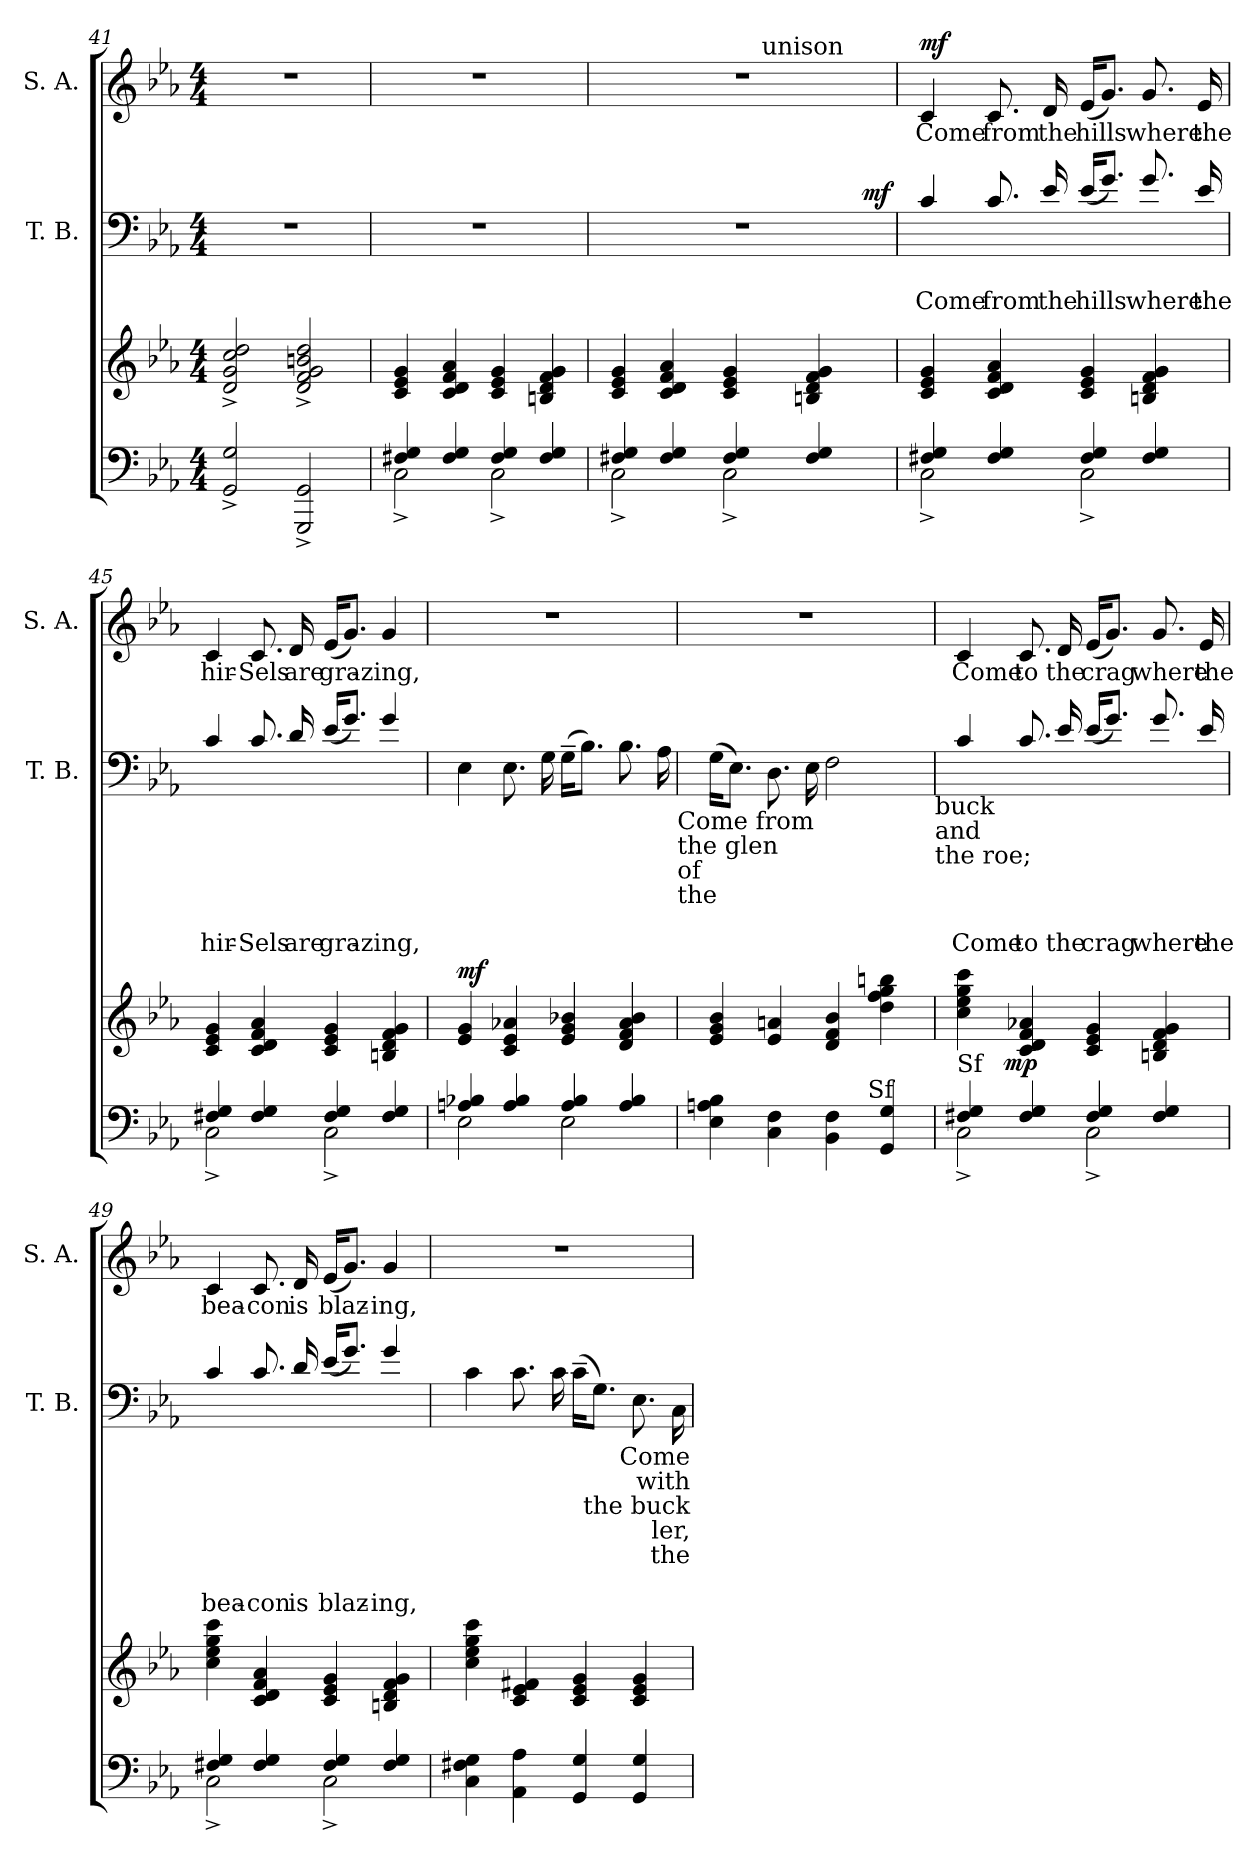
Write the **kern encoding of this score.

**kern	**dynam	**kern	**dynam	**kern	**text	**text	**dynam	**kern	**text	**dynam
*part4	*part4	*part3	*part3	*part2	*part2	*part2	*part2	*part1	*part1	*part1
*staff4	*staff4	*staff3	*staff3	*staff2	*staff2	*staff2	*staff2	*staff1	*staff1	*staff1
*	*	*	*	*I"T. B.	*	*	*	*I"S. A.	*	*
*	*	*	*	*I'T. B.	*	*	*	*I'S. A.	*	*
*clefF4	*	*clefG2	*	*clefF4	*	*	*	*clefG2	*	*
*k[b-e-a-]	*	*k[b-e-a-]	*	*k[b-e-a-]	*	*	*	*k[b-e-a-]	*	*
*E-:	*	*E-:	*	*E-:	*	*	*	*E-:	*	*
*M4/4	*	*M4/4	*	*M4/4	*	*	*	*M4/4	*	*
=41	=41	=41	=41	=41	=41	=41	=41	=41	=41	=41
2GG/^< 2G/^<	.	2d/^< 2g/^< 2cc/^< 2dd/^<	.	1r	.	.	.	1r	.	.
2GGG/^< 2GG/^<	.	2d/^< 2f/^< 2g/^< 2bn/^< 2dd/^<	.	.	.	.	.	.	.	.
!!LO:LB:g=z
=42	=42	=42	=42	=42	=42	=42	=42	=42	=42	=42
*^	*	*	*	*	*	*	*	*	*	*
4F#X/ 4G/	2C^<\	.	4c/ 4e-/ 4g/	.	1r	.	.	.	1r	.	.
4F#/ 4G/	.	.	4c/ 4d/ 4f/ 4a-/	.	.	.	.	.	.	.	.
4F#/ 4G/	2C^<\	.	4c/ 4e-/ 4g/	.	.	.	.	.	.	.	.
4F#/ 4G/	.	.	4Bn/ 4d/ 4f/ 4g/	.	.	.	.	.	.	.	.
=43	=43	=43	=43	=43	=43	=43	=43	=43	=43	=43	=43
*	*	*	*	*	*^	*	*	*	*^	*	*
4F#X/ 4G/	2C^<\	.	4c/ 4e-/ 4g/	.	1r	3%2ryy	.	.	.	1r	3ryy	.	.
4F#/ 4G/	.	.	4c/ 4d/ 4f/ 4a-/	.	.	.	.	.	.	.	.	.	.
.	.	.	.	.	.	.	.	.	.	.	6ryy	.	.
4F#/ 4G/	2C^<\	.	4c/ 4e-/ 4g/	.	.	.	.	.	.	.	12ryy	.	.
.	.	.	.	.	.	.	.	.	.	.	48.ryy	.	.
!	!	!	!	!	!	!	!	!	!	!	!LO:TX:a:t=unison	!	!
.	.	.	.	.	.	.	.	.	.	.	3ryy	.	.
.	.	.	.	.	.	6ryy	.	.	.	.	.	.	.
4F#/ 4G/	.	.	4Bn/ 4d/ 4f/ 4g/	.	.	.	.	.	.	.	.	.	.
.	.	.	.	.	.	12ryy	.	.	.	.	.	.	.
.	.	.	.	.	.	96ryy	.	.	.	.	.	.	.
!	!	!	!	!	!	!	!	!	!LO:DY:a	!	!	!	!
.	.	.	.	.	.	24..ryy	.	.	mf	.	.	.	.
.	.	.	.	.	.	.	.	.	.	.	24ryy	.	.
.	.	.	.	.	.	.	.	.	.	.	96ryy	.	.
=44	=44	=44	=44	=44	=44	=44	=44	=44	=44	=44	=44	=44	=44
!	!	!	!	!	!	!	!	!LO:LY:a	!	!	!	!LO:LY:b	!LO:DY:a
*	*	*	*	*	*v	*v	*	*	*	*	*	*	*
*	*	*	*	*	*	*	*	*	*v	*v	*	*
4F#X/ 4G/	2C^<\	.	4c/ 4e-/ 4g/	.	4c/	.	Come	.	4c/	Come	mf
!	!	!	!	!	!	!	!LO:LY:a	!	!	!LO:LY:b	!
4F#/ 4G/	.	.	4c/ 4d/ 4f/ 4a-/	.	8.c/	.	from	.	8.c/	from	.
!	!	!	!	!	!	!	!LO:LY:a	!	!	!LO:LY:b	!
.	.	.	.	.	16e-/	.	the	.	16d/	the	.
!	!	!	!	!	!	!	!LO:LY:a	!	!	!LO:LY:b	!
4F#/ 4G/	2C^<\	.	4c/ 4e-/ 4g/	.	(<16e-/KL	.	hills	.	(<16e-/KL	hills	.
.	.	.	.	.	8.g/J)	.	.	.	8.g/J)	.	.
!	!	!	!	!	!	!	!LO:LY:a	!	!	!LO:LY:b	!
4F#/ 4G/	.	.	4Bn/ 4d/ 4f/ 4g/	.	8.g/	.	where	.	8.g/	where	.
!	!	!	!	!	!	!	!LO:LY:a	!	!	!LO:LY:b	!
.	.	.	.	.	16e-/	.	the	.	16e-/	the	.
=45	=45	=45	=45	=45	=45	=45	=45	=45	=45	=45	=45
!	!	!	!	!	!	!	!LO:LY:a	!	!	!LO:LY:b	!
4F#X/ 4G/	2C^<\	.	4c/ 4e-/ 4g/	.	4c/	.	hir-	.	4c/	hir-	.
!	!	!	!	!	!	!	!LO:LY:a	!	!	!LO:LY:b	!
4F#/ 4G/	.	.	4c/ 4d/ 4f/ 4a-/	.	8.c/	.	-Sels	.	8.c/	-Sels	.
!	!	!	!	!	!	!	!LO:LY:a	!	!	!LO:LY:b	!
.	.	.	.	.	16d/	.	are	.	16d/	are	.
!	!	!	!	!	!	!	!LO:LY:a	!	!	!LO:LY:b	!
4F#/ 4G/	2C^<\	.	4c/ 4e-/ 4g/	.	(<16e-/KL	.	gra-	.	(<16e-/KL	gra-	.
.	.	.	.	.	8.g/J)	.	.	.	8.g/J)	.	.
!	!	!	!	!	!	!	!LO:LY:a	!	!	!LO:LY:b	!
4F#/ 4G/	.	.	4Bn/ 4d/ 4f/ 4g/	.	4g/	.	-zing,	.	4g/	-zing,	.
!!LO:PB:g=z
=46	=46	=46	=46	=46	=46	=46	=46	=46	=46	=46	=46
!	!	!	!	!LO:DY:a	!	!	!	!	!	!	!
4An/ 4B-X/	2E-\	.	4e-/ 4g/	mf	4E-\	.	.	.	1r	.	.
4A/ 4B-/	.	.	4c/ 4e-/ 4a-X/	.	8.E-\	.	.	.	.	.	.
.	.	.	.	.	16G\	.	.	.	.	.	.
4A/ 4B-/	2E-\	.	4e-/ 4g/ 4b-X/	.	(<16G~>\KL	.	.	.	.	.	.
.	.	.	.	.	8.B-\J)	.	.	.	.	.	.
4A/ 4B-/	.	.	4d/ 4f/ 4a-/ 4b-/	.	8.B-\	.	.	.	.	.	.
.	.	.	.	.	16A-\	.	.	.	.	.	.
!	!	!	!	!	!LO:TX:b:t=Come from	!	!	!	!	!	!
!	!	!	!	!	!LO:TX:b:t=the glen	!	!	!	!	!	!
!	!	!	!	!	!LO:TX:b:t=of	!	!	!	!	!	!
!	!	!	!	!	!LO:TX:b:t=the	!	!	!	!	!	!
=47	=47	=47	=47	=47	=47	=47	=47	=47	=47	=47	=47
4E-\ 4An\ 4B-\	2ryy	.	4e-/ 4g/ 4b-/	.	(<16G\KL	.	.	.	1r	.	.
.	.	.	.	.	8.E-\J)	.	.	.	.	.	.
4C\ 4F\	.	.	4e-/ 4an/	.	8.D\	.	.	.	.	.	.
.	.	.	.	.	16E-\	.	.	.	.	.	.
4BB-\ 4F\	8..ryy	.	4d/ 4f/ 4b-/	.	2F\	.	.	.	.	.	.
!	!LO:TX:a:t=Sf	!	!	!	!	!	!	!	!	!	!
.	4ryy	.	.	.	.	.	.	.	.	.	.
4GG/ 4G/	.	.	4dd\ 4ff\ 4gg\ 4bbn\	.	.	.	.	.	.	.	.
.	32ryy	.	.	.	.	.	.	.	.	.	.
!	!	!	!	!	!LO:TX:b:t=buck	!	!	!	!	!	!
!	!	!	!	!	!LO:TX:b:t=and	!	!	!	!	!	!
!	!	!	!	!	!LO:TX:b:t=the roe;	!	!	!	!	!	!
=48	=48	=48	=48	=48	=48	=48	=48	=48	=48	=48	=48
!LO:TX:a:t=Sf	!	!	!	!	!	!	!	!	!	!	!
!	!	!	!	!	!	!	!LO:LY:a	!	!	!LO:LY:b	!
*	*^	*	*	*	*	*	*	*	*	*	*
4F#X/ 4G/	2C^<\	8..ryy	.	4cc\ 4ee-\ 4gg\ 4ccc\	.	4c/	.	Come	.	4c/	Come	.
!	!	!	!LO:DY:a	!	!	!	!	!	!	!	!	!
.	.	2ryy	mp	.	.	.	.	.	.	.	.	.
!	!	!	!	!	!	!	!	!LO:LY:a	!	!	!LO:LY:b	!
4F#/ 4G/	.	.	.	4c/ 4d/ 4f/ 4a-X/	.	8.c/	.	to	.	8.c/	to	.
!	!	!	!	!	!	!	!	!LO:LY:a	!	!	!LO:LY:b	!
.	.	.	.	.	.	16e-/	.	the	.	16d/	the	.
!	!	!	!	!	!	!	!	!LO:LY:a	!	!	!LO:LY:b	!
4F#/ 4G/	2C^<\	.	.	4c/ 4e-/ 4g/	.	(<16e-/KL	.	crag	.	(<16e-/KL	crag	.
.	.	.	.	.	.	8.g/J)	.	.	.	8.g/J)	.	.
.	.	4ryy	.	.	.	.	.	.	.	.	.	.
!	!	!	!	!	!	!	!	!LO:LY:a	!	!	!LO:LY:b	!
4F#/ 4G/	.	.	.	4Bn/ 4d/ 4f/ 4g/	.	8.g/	.	where	.	8.g/	where	.
!	!	!	!	!	!	!	!	!LO:LY:a	!	!	!LO:LY:b	!
.	.	.	.	.	.	16e-/	.	the	.	16e-/	the	.
.	.	32ryy	.	.	.	.	.	.	.	.	.	.
!!LO:LB:g=z
=49	=49	=49	=49	=49	=49	=49	=49	=49	=49	=49	=49	=49
!	!	!	!	!	!	!	!	!LO:LY:a	!	!	!LO:LY:b	!
*	*v	*v	*	*	*	*	*	*	*	*	*	*
4F#X/ 4G/	2C^<\	.	4cc\ 4ee-\ 4gg\ 4ccc\	.	4c/	.	bea-	.	4c/	bea-	.
!	!	!	!	!	!	!	!LO:LY:a	!	!	!LO:LY:b	!
4F#/ 4G/	.	.	4c/ 4d/ 4f/ 4a-/	.	8.c/	.	-con	.	8.c/	-con	.
!	!	!	!	!	!	!	!LO:LY:a	!	!	!LO:LY:b	!
.	.	.	.	.	16d/	.	is	.	16d/	is	.
!	!	!	!	!	!	!	!LO:LY:a	!	!	!LO:LY:b	!
4F#/ 4G/	2C^<\	.	4c/ 4e-/ 4g/	.	(<16e-/KL	.	blaz-	.	(<16e-/KL	blaz-	.
.	.	.	.	.	8.g/J)	.	.	.	8.g/J)	.	.
!	!	!	!	!	!	!	!LO:LY:a	!	!	!LO:LY:b	!
4F#/ 4G/	.	.	4Bn/ 4d/ 4f/ 4g/	.	4g/	.	-ing,	.	4g/	-ing,	.
*v	*v	*	*	*	*	*	*	*	*	*	*
=50	=50	=50	=50	=50	=50	=50	=50	=50	=50	=50
4C\ 4F#X\ 4G\	.	4cc\ 4ee-\ 4gg\ 4ccc\	.	4c\	.	.	.	1r	.	.
4AA-\ 4A-\	.	4c/ 4e-/ 4f#X/	.	8.c\	.	.	.	.	.	.
.	.	.	.	16c\	.	.	.	.	.	.
4GG/ 4G/	.	4c/ 4e-/ 4g/	.	(<16c~>\KL	.	.	.	.	.	.
.	.	.	.	8.G\J)	.	.	.	.	.	.
4GG/ 4G/	.	4c/ 4e-/ 4g/	.	8.E-\	.	.	.	.	.	.
.	.	.	.	16C\	.	.	.	.	.	.
!	!	!	!	!LO:TX:b:t=Come	!	!	!	!	!	!
!	!	!	!	!LO:TX:b:t=with	!	!	!	!	!	!
!	!	!	!	!LO:TX:b:t=the buck	!	!	!	!	!	!
!	!	!	!	!LO:TX:b:t=ler,	!	!	!	!	!	!
!	!	!	!	!LO:TX:b:t=the	!	!	!	!	!	!
=	=	=	=	=	=	=	=	=	=	=
*-	*-	*-	*-	*-	*-	*-	*-	*-	*-	*-
